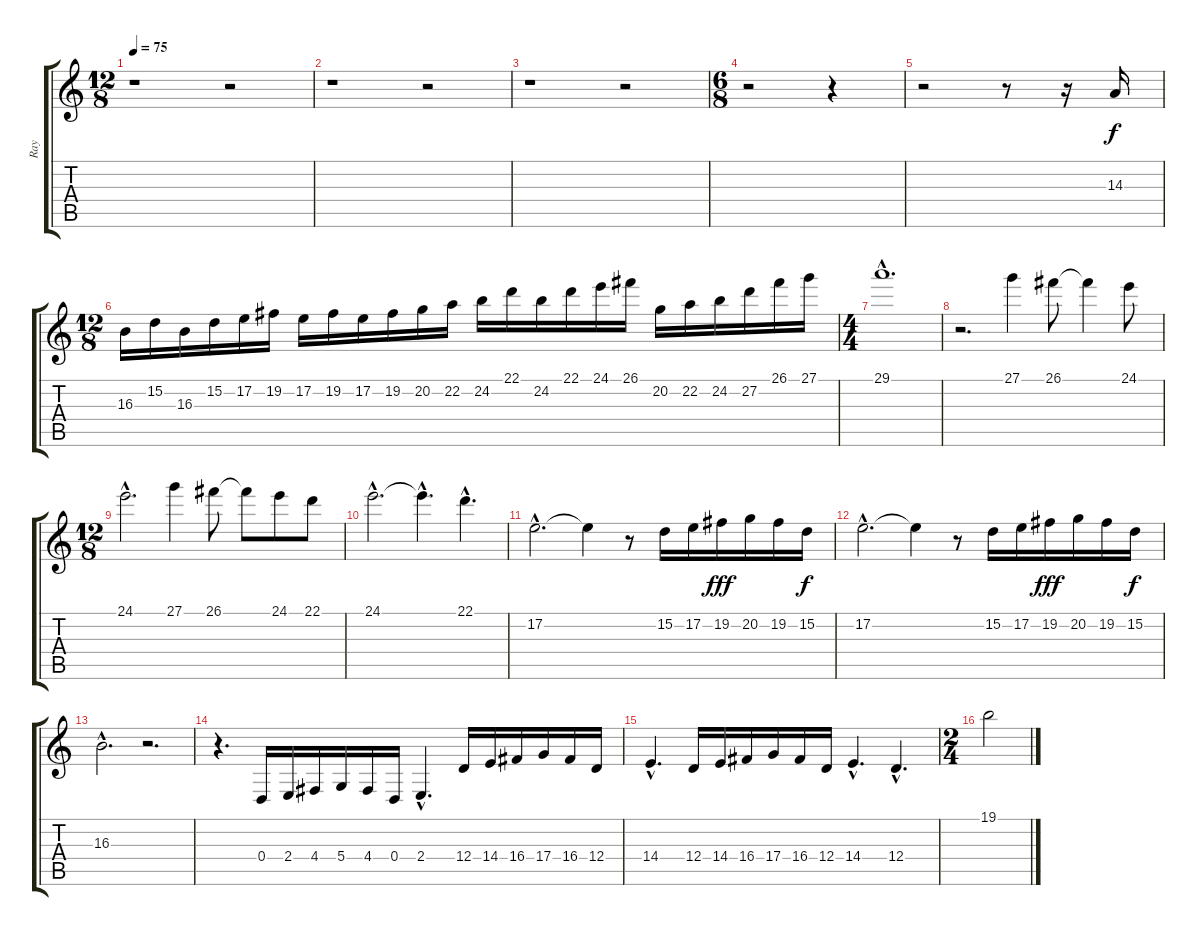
\track ("Ray" "Ray") {instrument flute}
\staff {score tabs}
\tuning (E4 B3 G3 D3 A2 E2) {hide}
\ts (12 8)
\tempo 75
\clef g2
\ks c
r.1{dy f} r.2 |
r.1 r.2 |
r.1 r.2 |
\ts (6 8)
r.2 r.4 |
r.2 r.8 r.16 14.3.16{volume 16 instrument tremolostrings} |
\ts (12 8)
16.3.16 15.2.16 16.3.16 15.2.16 17.2.16 19.2.16 17.2.16 19.2.16 17.2.16 19.2.16 20.2.16 22.2.16 24.2.16 22.1.16 24.2.16 22.1.16 24.1.16 26.1.16 20.2.16 22.2.16 24.2.16 27.2.16 26.1.16 27.1.16 |
\ts (4 4)
29.1{hac}.1{d} |
r.2{d} 27.1.4 26.1.8 26.1{t}.4 24.1.8 |
\ts (12 8)
24.1{hac}.2{d} 27.1.4 26.1.8 26.1{t}.8 24.1.8 22.1.8 |
24.1{hac}.2{d} 24.1{hac t}.4{d} 22.1{hac}.4{d} |
17.2{hac}.2{d} 17.2{t}.4 r.8 15.2.16 17.2.16 19.2.16{dy fff} 20.2.16 19.2.16 15.2.16{dy f} |
17.2{hac}.2{d} 17.2{t}.4 r.8 15.2.16 17.2.16 19.2.16{dy fff} 20.2.16 19.2.16 15.2.16{dy f} |
16.3{hac}.2{d} r.2{d} |
r.4{d} 0.4.16 2.4.16 4.4.16 5.4.16 4.4.16 0.4.16 2.4{hac}.4{d} 12.4.16 14.4.16 16.4.16 17.4.16 16.4.16 12.4.16 |
14.4{hac}.4{d} 12.4.16 14.4.16 16.4.16 17.4.16 16.4.16 12.4.16 14.4{hac}.4{d} 12.4{hac}.4{d} |
\ts (2 4)
19.1.2
